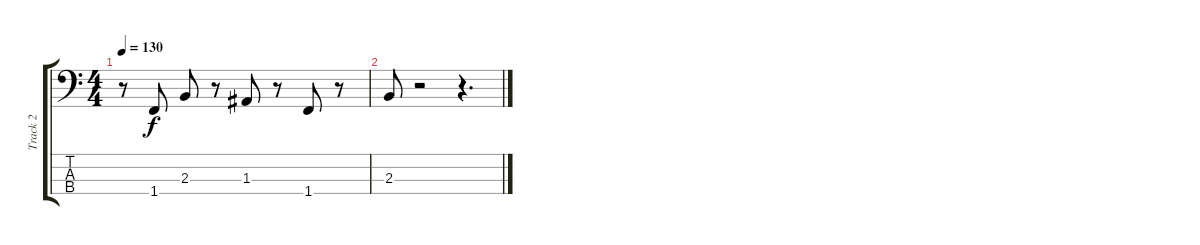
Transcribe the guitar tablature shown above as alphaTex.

\track ("Track 2" "Track 2") {instrument electricbassfinger}
\staff {score tabs}
\tuning (G2 D2 A1 E1) {hide}
\ts (4 4)
\tempo 130
\clef f4
\ks c
r.8{dy f} 1.4.8 2.3.8 r.8 1.3.8 r.8 1.4.8 r.8 |
2.3.8 r.2 r.4{d}
